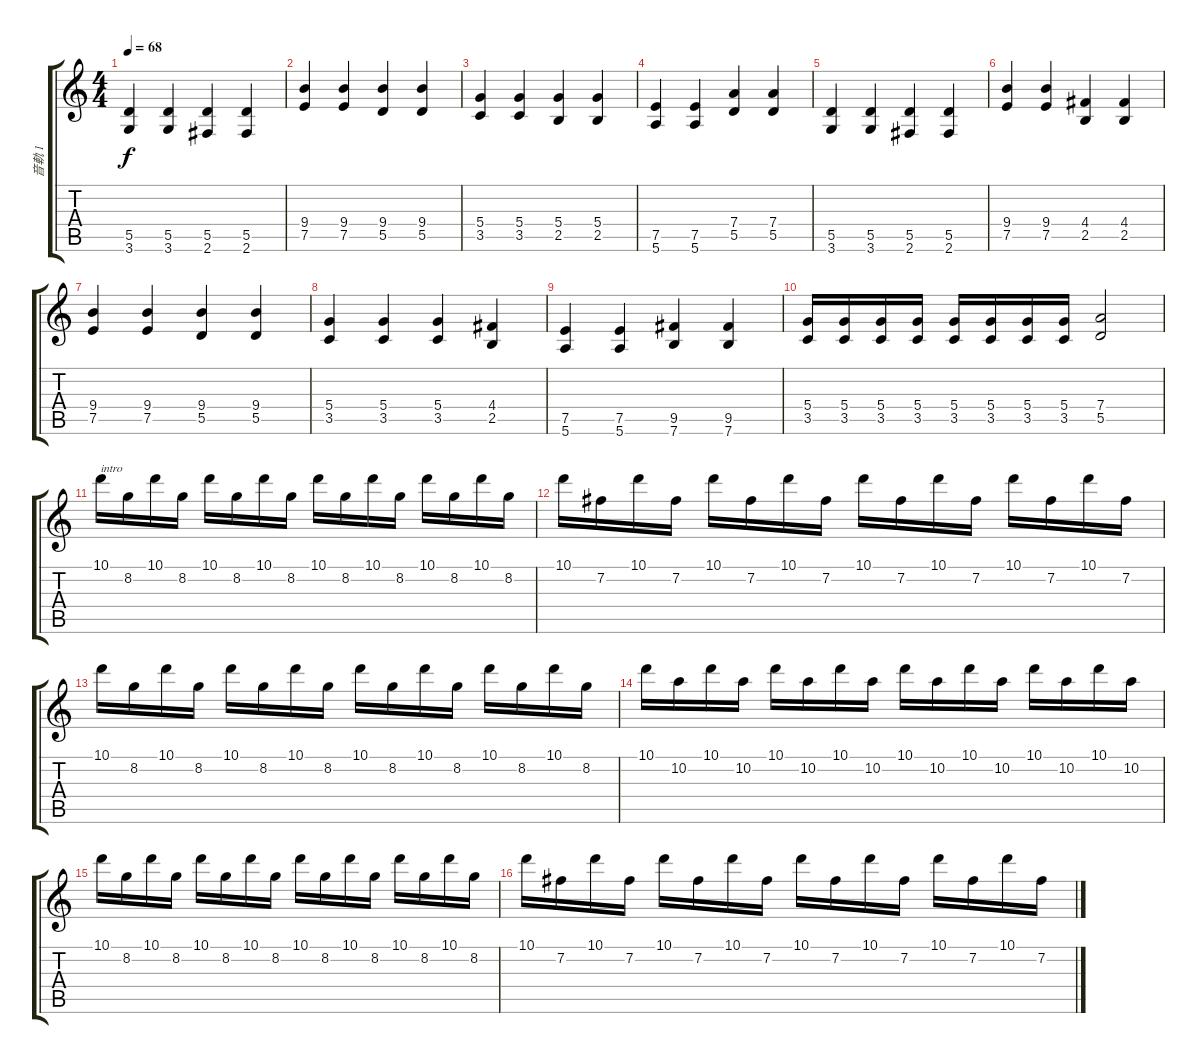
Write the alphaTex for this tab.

\track ("音軌 1" "音軌 1") {instrument acousticguitarnylon}
\staff {score tabs}
\tuning (E4 B3 G3 D3 A2 E2) {hide}
\ts (4 4)
\tempo 68
\clef g2
\ks c
(5.5 3.6).4{dy f instrument overdrivenguitar} (5.5 3.6).4 (5.5 2.6).4 (5.5 2.6).4 |
(9.4 7.5).4 (9.4 7.5).4 (9.4 5.5).4 (9.4 5.5).4 |
(5.4 3.5).4 (5.4 3.5).4 (5.4 2.5).4 (5.4 2.5).4 |
(7.5 5.6).4 (7.5 5.6).4 (7.4 5.5).4 (7.4 5.5).4 |
(5.5 3.6).4 (5.5 3.6).4 (5.5 2.6).4 (5.5 2.6).4 |
(9.4 7.5).4 (9.4 7.5).4 (4.4 2.5).4 (4.4 2.5).4 |
(9.4 7.5).4 (9.4 7.5).4 (9.4 5.5).4 (9.4 5.5).4 |
(5.4 3.5).4 (5.4 3.5).4 (5.4 3.5).4 (4.4 2.5).4 |
(7.5 5.6).4 (7.5 5.6).4 (9.5 7.6).4 (9.5 7.6).4 |
(5.4 3.5).16 (5.4 3.5).16 (5.4 3.5).16 (5.4 3.5).16 (5.4 3.5).16 (5.4 3.5).16 (5.4 3.5).16 (5.4 3.5).16 (7.4 5.5).2 |
10.1.16{txt "intro"} 8.2.16 10.1.16 8.2.16 10.1.16 8.2.16 10.1.16 8.2.16 10.1.16 8.2.16 10.1.16 8.2.16 10.1.16 8.2.16 10.1.16 8.2.16 |
10.1.16 7.2.16 10.1.16 7.2.16 10.1.16 7.2.16 10.1.16 7.2.16 10.1.16 7.2.16 10.1.16 7.2.16 10.1.16 7.2.16 10.1.16 7.2.16 |
10.1.16 8.2.16 10.1.16 8.2.16 10.1.16 8.2.16 10.1.16 8.2.16 10.1.16 8.2.16 10.1.16 8.2.16 10.1.16 8.2.16 10.1.16 8.2.16 |
10.1.16 10.2.16 10.1.16 10.2.16 10.1.16 10.2.16 10.1.16 10.2.16 10.1.16 10.2.16 10.1.16 10.2.16 10.1.16 10.2.16 10.1.16 10.2.16 |
10.1.16 8.2.16 10.1.16 8.2.16 10.1.16 8.2.16 10.1.16 8.2.16 10.1.16 8.2.16 10.1.16 8.2.16 10.1.16 8.2.16 10.1.16 8.2.16 |
10.1.16 7.2.16 10.1.16 7.2.16 10.1.16 7.2.16 10.1.16 7.2.16 10.1.16 7.2.16 10.1.16 7.2.16 10.1.16 7.2.16 10.1.16 7.2.16
